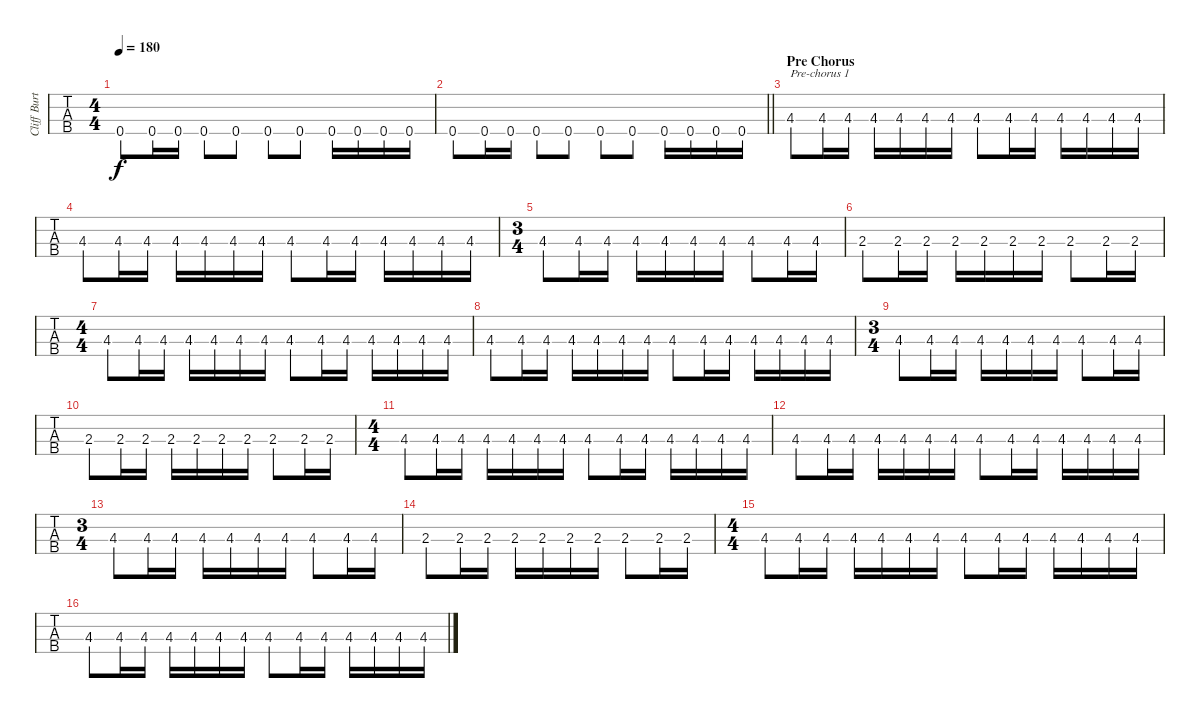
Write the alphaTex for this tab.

\track ("Cliff Burton" "Cliff Burt") {instrument electricbassfinger}
\staff {tabs}
\tuning (G2 D2 A1 E1) {hide}
\ts (4 4)
\tempo 180
\clef f4
\ks c
0.4.8{dy f} 0.4.16 0.4.16 0.4.8 0.4.8 0.4.8 0.4.8 0.4.16 0.4.16 0.4.16 0.4.16 |
\barLineRight lightlight
0.4.8 0.4.16 0.4.16 0.4.8 0.4.8 0.4.8 0.4.8 0.4.16 0.4.16 0.4.16 0.4.16 |
\section ("" "Pre Chorus")
4.3.8{txt "Pre-chorus 1"} 4.3.16 4.3.16 4.3.16 4.3.16 4.3.16 4.3.16 4.3.8 4.3.16 4.3.16 4.3.16 4.3.16 4.3.16 4.3.16 |
4.3.8 4.3.16 4.3.16 4.3.16 4.3.16 4.3.16 4.3.16 4.3.8 4.3.16 4.3.16 4.3.16 4.3.16 4.3.16 4.3.16 |
\ts (3 4)
4.3.8 4.3.16 4.3.16 4.3.16 4.3.16 4.3.16 4.3.16 4.3.8 4.3.16 4.3.16 |
2.3.8 2.3.16 2.3.16 2.3.16 2.3.16 2.3.16 2.3.16 2.3.8 2.3.16 2.3.16 |
\ts (4 4)
4.3.8 4.3.16 4.3.16 4.3.16 4.3.16 4.3.16 4.3.16 4.3.8 4.3.16 4.3.16 4.3.16 4.3.16 4.3.16 4.3.16 |
4.3.8 4.3.16 4.3.16 4.3.16 4.3.16 4.3.16 4.3.16 4.3.8 4.3.16 4.3.16 4.3.16 4.3.16 4.3.16 4.3.16 |
\ts (3 4)
4.3.8 4.3.16 4.3.16 4.3.16 4.3.16 4.3.16 4.3.16 4.3.8 4.3.16 4.3.16 |
2.3.8 2.3.16 2.3.16 2.3.16 2.3.16 2.3.16 2.3.16 2.3.8 2.3.16 2.3.16 |
\ts (4 4)
4.3.8 4.3.16 4.3.16 4.3.16 4.3.16 4.3.16 4.3.16 4.3.8 4.3.16 4.3.16 4.3.16 4.3.16 4.3.16 4.3.16 |
4.3.8 4.3.16 4.3.16 4.3.16 4.3.16 4.3.16 4.3.16 4.3.8 4.3.16 4.3.16 4.3.16 4.3.16 4.3.16 4.3.16 |
\ts (3 4)
4.3.8 4.3.16 4.3.16 4.3.16 4.3.16 4.3.16 4.3.16 4.3.8 4.3.16 4.3.16 |
2.3.8 2.3.16 2.3.16 2.3.16 2.3.16 2.3.16 2.3.16 2.3.8 2.3.16 2.3.16 |
\ts (4 4)
4.3.8 4.3.16 4.3.16 4.3.16 4.3.16 4.3.16 4.3.16 4.3.8 4.3.16 4.3.16 4.3.16 4.3.16 4.3.16 4.3.16 |
4.3.8 4.3.16 4.3.16 4.3.16 4.3.16 4.3.16 4.3.16 4.3.8 4.3.16 4.3.16 4.3.16 4.3.16 4.3.16 4.3.16
